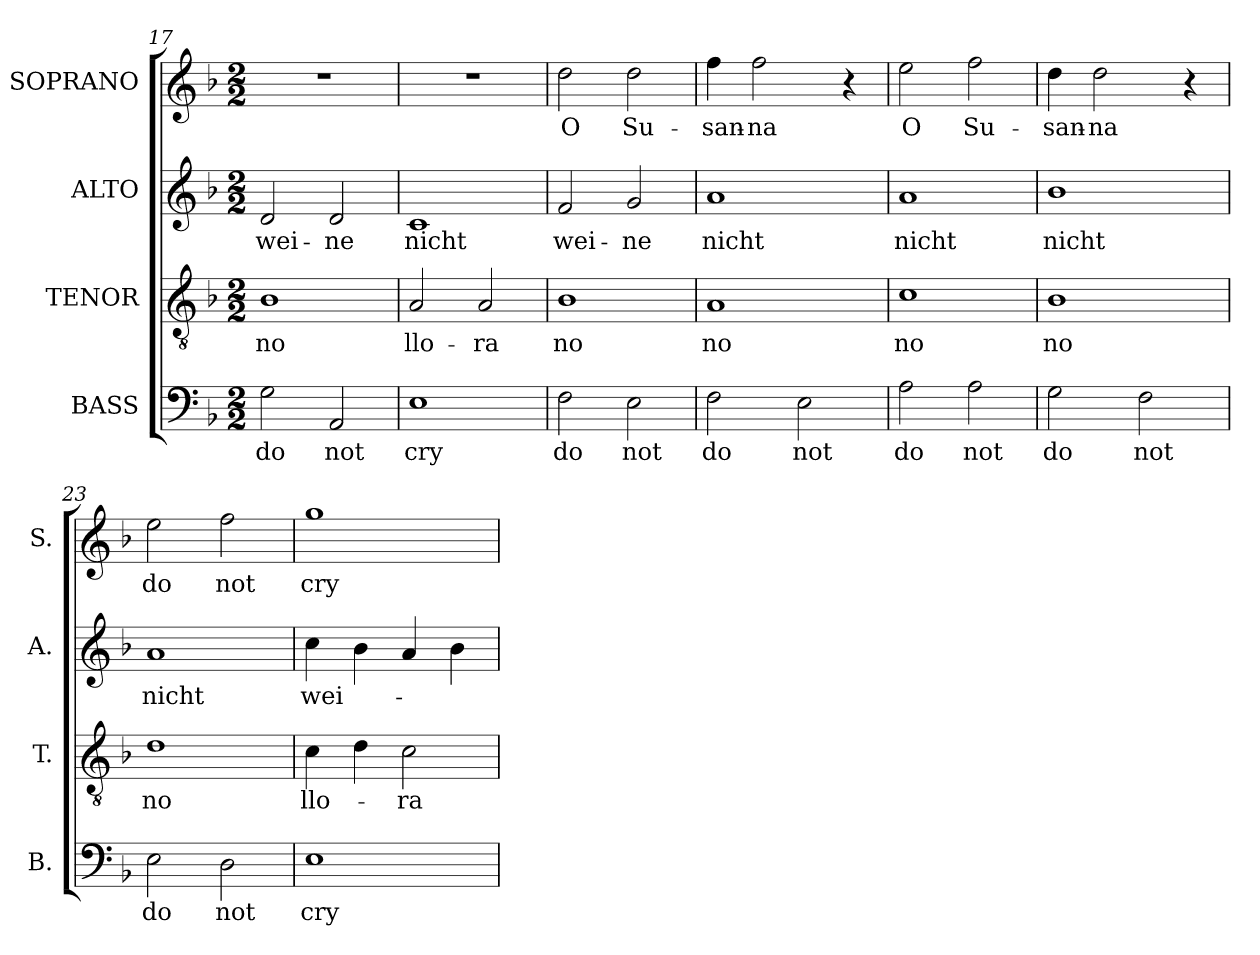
**kern	**text	**kern	**text	**kern	**text	**kern	**text
*part4	*part4	*part3	*part3	*part2	*part2	*part1	*part1
*staff4	*staff4	*staff3	*staff3	*staff2	*staff2	*staff1	*staff1
*I"BASS	*	*I"TENOR	*	*I"ALTO	*	*I"SOPRANO	*
*I'B.	*	*I'T.	*	*I'A.	*	*I'S.	*
!!LO:PB:g=z
*clefF4	*	*clefGv2	*	*clefG2	*	*clefG2	*
*	*	*ITrd7c12	*	*	*	*	*
*k[b-]	*	*k[b-]	*	*k[b-]	*	*k[b-]	*
*d:	*	*d:	*	*d:	*	*d:	*
*M2/2	*	*M2/2	*	*M2/2	*	*M2/2	*
=17	=17	=17	=17	=17	=17	=17	=17
!	!LO:LY:b:color=#000000	!	!	!	!	!	!
!	!	!	!LO:LY:b:color=#000000	!	!	!	!
!	!	!	!	!	!LO:LY:b:color=#000000	!	!
2Gi\	do	1BB-i	no	2di/	wei-	1r	.
!	!LO:LY:b:color=#000000	!	!	!	!	!	!
!	!	!	!	!	!LO:LY:b:color=#000000	!	!
2AAi/	not	.	.	2di/	-ne	.	.
=18	=18	=18	=18	=18	=18	=18	=18
!	!LO:LY:b:color=#000000	!	!	!	!	!	!
!	!	!	!LO:LY:b:color=#000000	!	!	!	!
!	!	!	!	!	!LO:LY:b:color=#000000	!	!
1Ei	cry	2AAi/	llo-	1ci	nicht	1r	.
!	!	!	!LO:LY:b:color=#000000	!	!	!	!
.	.	2AAi/	-ra	.	.	.	.
=19	=19	=19	=19	=19	=19	=19	=19
!	!LO:LY:b:color=#000000	!	!	!	!	!	!
!	!	!	!LO:LY:b:color=#000000	!	!	!	!
!	!	!	!	!	!LO:LY:b:color=#000000	!	!
!	!	!	!	!	!	!	!LO:LY:b:color=#000000
2Fi\	do	1BB-i	no	2fi/	wei-	2ddi\	O
!	!LO:LY:b:color=#000000	!	!	!	!	!	!
!	!	!	!	!	!LO:LY:b:color=#000000	!	!
!	!	!	!	!	!	!	!LO:LY:b:color=#000000
2Ei\	not	.	.	2gi/	-ne	2ddi\	Su-
=20	=20	=20	=20	=20	=20	=20	=20
!	!LO:LY:b:color=#000000	!	!	!	!	!	!
!	!	!	!LO:LY:b:color=#000000	!	!	!	!
!	!	!	!	!	!LO:LY:b:color=#000000	!	!
!	!	!	!	!	!	!	!LO:LY:b:color=#000000
2Fi\	do	1AAi	no	1ai	nicht	4ffi\	-san-
!	!	!	!	!	!	!	!LO:LY:b:color=#000000
.	.	.	.	.	.	2ffi\	-na
!	!LO:LY:b:color=#000000	!	!	!	!	!	!
2Ei\	not	.	.	.	.	.	.
.	.	.	.	.	.	4r	.
=21	=21	=21	=21	=21	=21	=21	=21
!	!LO:LY:b:color=#000000	!	!	!	!	!	!
!	!	!	!LO:LY:b:color=#000000	!	!	!	!
!	!	!	!	!	!LO:LY:b:color=#000000	!	!
!	!	!	!	!	!	!	!LO:LY:b:color=#000000
2Ai\	do	1Ci	no	1ai	nicht	2eei\	O
!	!LO:LY:b:color=#000000	!	!	!	!	!	!
!	!	!	!	!	!	!	!LO:LY:b:color=#000000
2Ai\	not	.	.	.	.	2ffi\	Su-
=22	=22	=22	=22	=22	=22	=22	=22
!	!LO:LY:b:color=#000000	!	!	!	!	!	!
!	!	!	!LO:LY:b:color=#000000	!	!	!	!
!	!	!	!	!	!LO:LY:b:color=#000000	!	!
!	!	!	!	!	!	!	!LO:LY:b:color=#000000
2Gi\	do	1BB-i	no	1b-i	nicht	4ddi\	-san-
!	!	!	!	!	!	!	!LO:LY:b:color=#000000
.	.	.	.	.	.	2ddi\	-na
!	!LO:LY:b:color=#000000	!	!	!	!	!	!
2Fi\	not	.	.	.	.	.	.
.	.	.	.	.	.	4r	.
=23	=23	=23	=23	=23	=23	=23	=23
!	!LO:LY:b:color=#000000	!	!	!	!	!	!
!	!	!	!LO:LY:b:color=#000000	!	!	!	!
!	!	!	!	!	!LO:LY:b:color=#000000	!	!
!	!	!	!	!	!	!	!LO:LY:b:color=#000000
2Ei\	do	1Di	no	1ai	nicht	2eei\	do
!	!LO:LY:b:color=#000000	!	!	!	!	!	!
!	!	!	!	!	!	!	!LO:LY:b:color=#000000
2Di\	not	.	.	.	.	2ffi\	not
=24	=24	=24	=24	=24	=24	=24	=24
!	!LO:LY:b:color=#000000	!	!	!	!	!	!
!	!	!	!LO:LY:b:color=#000000	!	!	!	!
!	!	!	!	!	!LO:LY:b:color=#000000	!	!
!	!	!	!	!	!	!	!LO:LY:b:color=#000000
1Ei	cry	4Ci\	llo-	4cci\	wei-	1ggi	cry
.	.	4Di\	.	4b-i\	.	.	.
!	!	!	!LO:LY:b:color=#000000	!	!	!	!
.	.	2Ci\	-ra	4ai/	.	.	.
.	.	.	.	4b-i\	.	.	.
=	=	=	=	=	=	=	=
*-	*-	*-	*-	*-	*-	*-	*-
